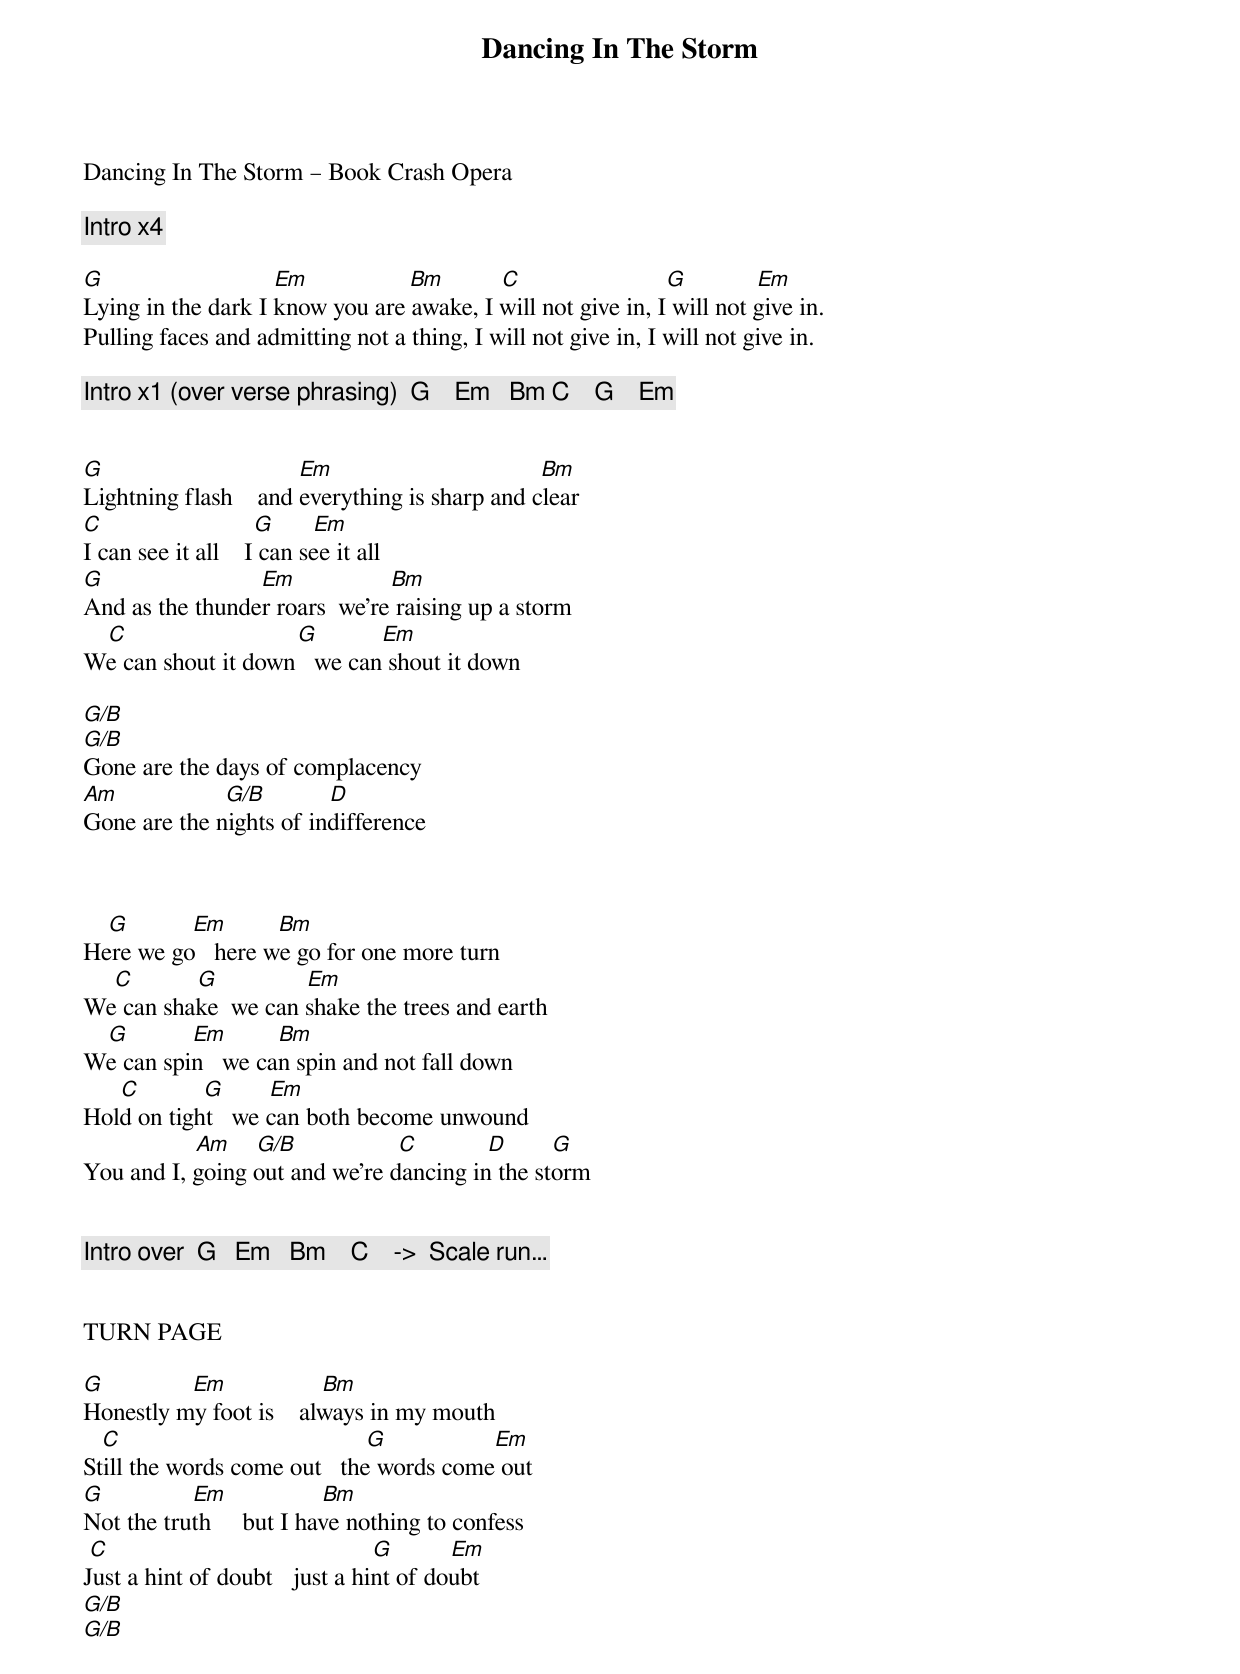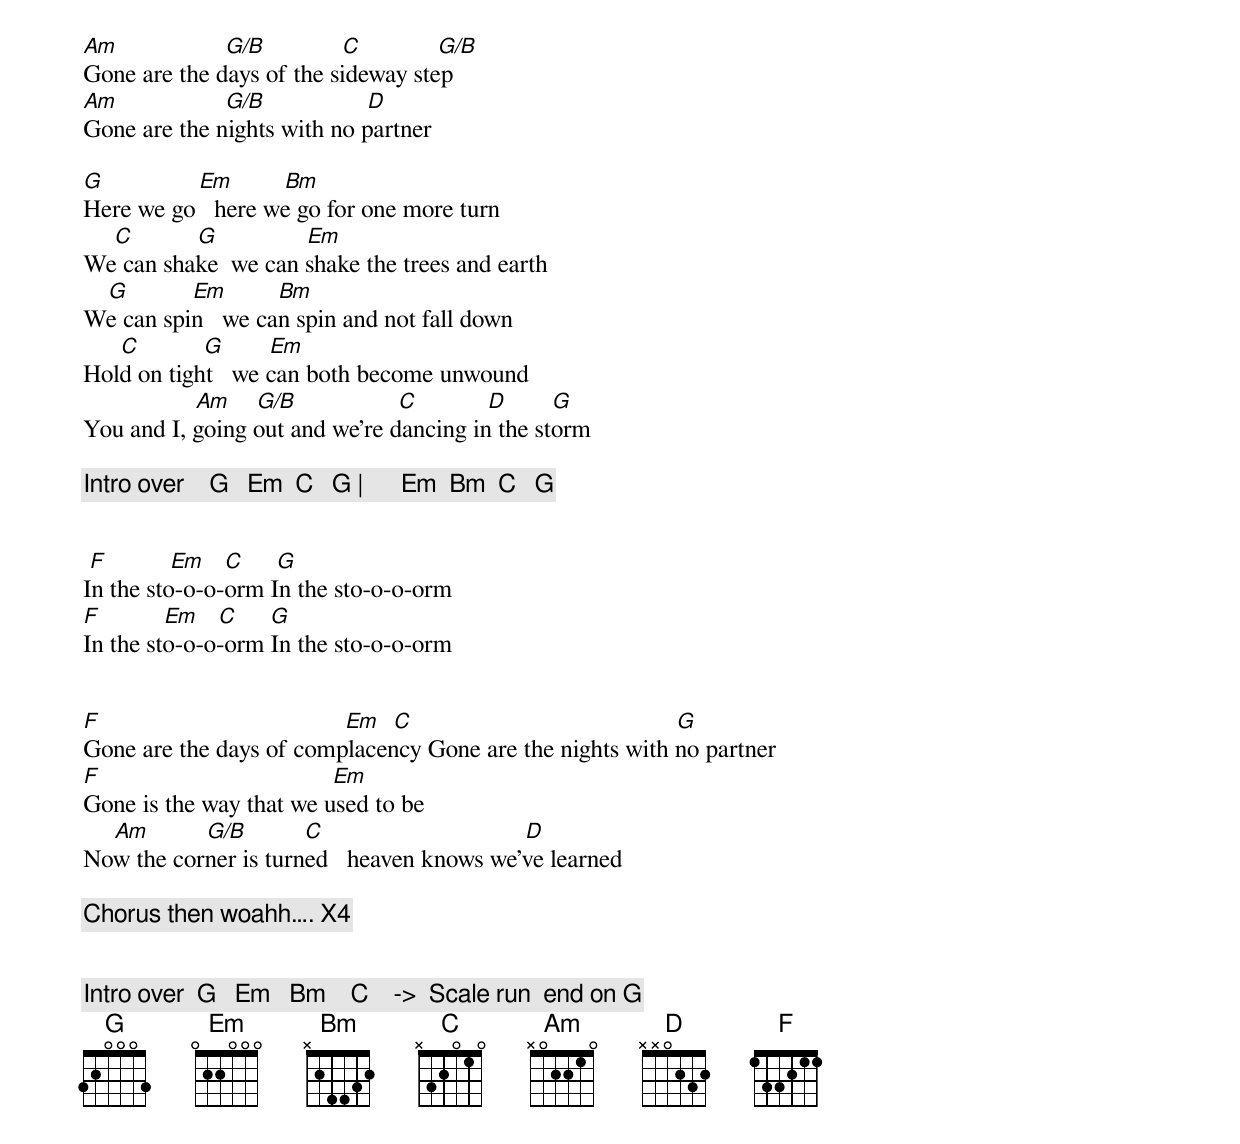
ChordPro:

{title: Dancing In The Storm}
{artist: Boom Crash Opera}
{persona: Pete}
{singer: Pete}
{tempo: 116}
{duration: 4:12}
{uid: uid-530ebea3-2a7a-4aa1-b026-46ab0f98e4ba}
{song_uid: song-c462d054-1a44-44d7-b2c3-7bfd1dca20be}



Dancing In The Storm – Book Crash Opera

{comment: Intro x4}

[G]                           [Em]                [Bm]	        [C]                       [G]           [Em]
Lying in the dark I know you are awake,	I will not give in, I will not give in.
Pulling faces and admitting not a thing,	I will not give in, I will not give in.

{comment: Intro x1 (over verse phrasing)  G    Em   Bm	C    G    Em}


[G]                  		   	       [Em]                        	        [Bm]
Lightning flash 			and everything is sharp and clear
[C]                     			[G]      [Em]
I can see it all 			I can see it all
[G]                  		   		[Em]               [Bm]
And as the thunder roars 	we're raising up a storm
    [C]                     			   [G]          [Em]
We can shout it down 		we can shout it down

[G/B]
[G/B]
Gone are the days of complacency
[Am]                 [G/B]          [D]
Gone are the nights of indifference



    [G]   			    [Em]   		   [Bm]
Here we go 		here we go for one more turn
     [C]   			    [G]    		        [Em]
We can shake		we can shake the trees and earth
    [G]   			    [Em]   		   [Bm]
We can spin 		we can spin and not fall down
 	    [C]   			    [G]    		 [Em]
Hold on tight 		we can both become unwound
                  [Am]    [G/B]                [C]           [D]       [G]
You and I, going out and we're dancing in the storm


{comment: Intro over  G   Em   Bm	   C    ->  Scale run…}


TURN PAGE

[G]         					[Em]               [Bm]
Honestly my foot is 			always in my mouth
   [C]                               		      [G]                 [Em]
Still the words come out 		the words come out
[G]         					[Em]               [Bm]
Not the truth 				but I have nothing to confess
 [C]                               		         [G]         [Em]
Just a hint of doubt			just a hint of doubt
[G/B]
[G/B]
[Am]                 [G/B]            [C]   	        [G/B]
Gone are the days of the sideway step
[Am]                 [G/B]                [D]
Gone are the nights with no partner

[G]   			    	    [Em]   		   [Bm]
Here we go 		here we go for one more turn
     [C]   			    [G]    		        [Em]
We can shake		we can shake the trees and earth
    [G]   			    [Em]   		   [Bm]
We can spin 		we can spin and not fall down
 	    [C]   			    [G]    		 [Em]
Hold on tight 		we can both become unwound
                  [Am]    [G/B]                [C]           [D]       [G]
You and I, going out and we're dancing in the storm

{comment: Intro over    G   Em  C   G	|      Em  Bm  C   G}


 [F]          [Em]  	[C]     [G]
In the sto-o-o-orm	In the sto-o-o-orm
[F]          [Em]  	[C]     [G]
In the sto-o-o-orm	In the sto-o-o-orm


[F]                                       [Em]		[C]                                          [G]
Gone are the days of complacency	Gone are the nights with no partner
[F]                                     [Em]
Gone is the way that we used to be
     [Am]         [G/B]      			[C]                                [D]
Now the corner is turned			heaven knows we've learned

{comment: Chorus then woahh…. X4}


{comment: Intro over  G   Em   Bm	   C    ->  Scale run  end on G}
